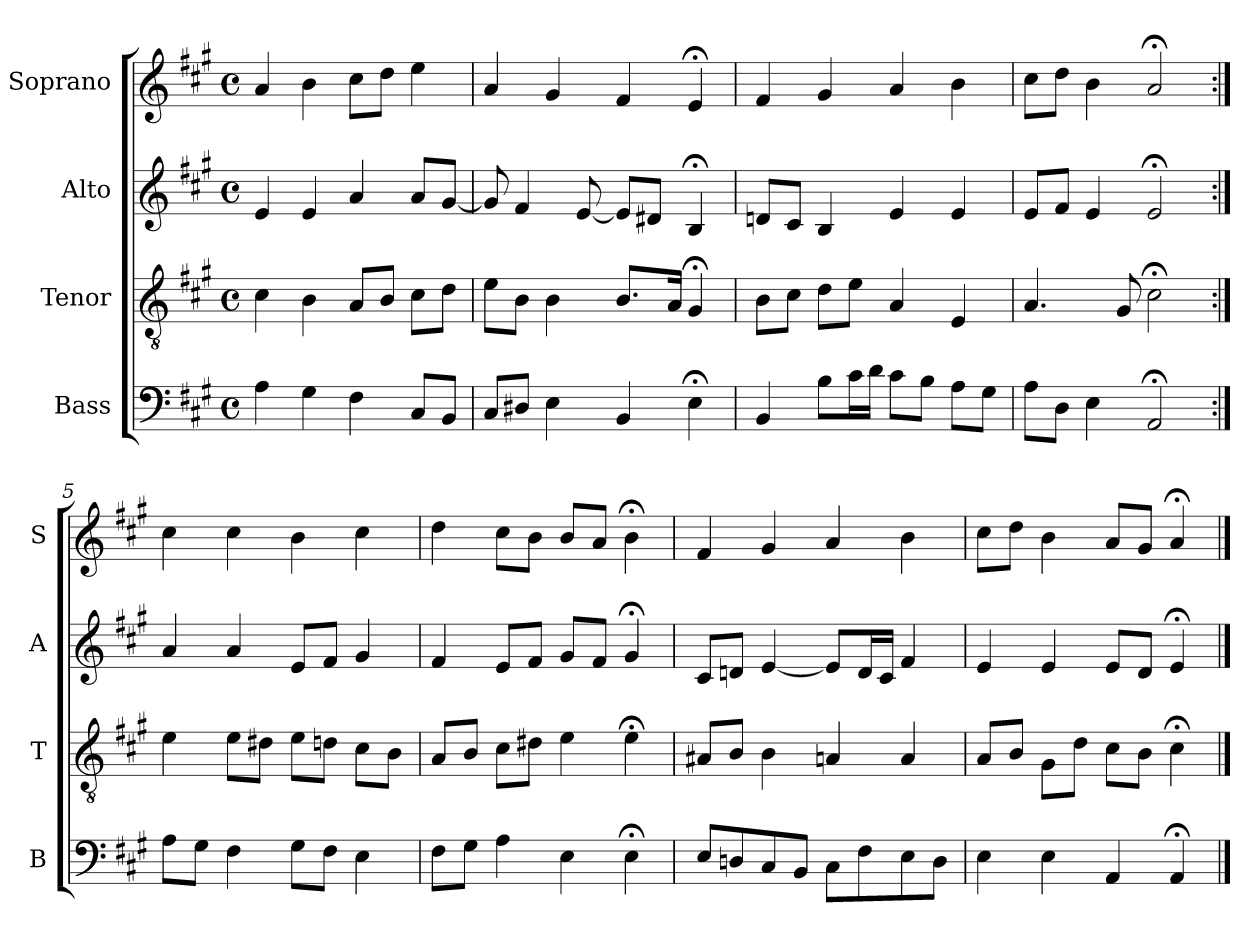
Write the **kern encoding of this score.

**kern	**kern	**kern	**kern
*part4	*part3	*part2	*part1
*staff4	*staff3	*staff2	*staff1
*I"Bass	*I"Tenor	*I"Alto	*I"Soprano
*I'B	*I'T	*I'A	*I'S
*clefF4	*clefGv2	*clefG2	*clefG2
*k[f#c#g#]	*k[f#c#g#]	*k[f#c#g#]	*k[f#c#g#]
*A:	*A:	*A:	*A:
*M4/4	*M4/4	*M4/4	*M4/4
*met(c)	*met(c)	*met(c)	*met(c)
*MM100	*MM100	*MM100	*MM100
=1	=1	=1	=1
4A	4c#	4e	4a
4G#	4B	4e	4b
4F#	8AL	4a	8cc#L
.	8BJ	.	8ddJ
8C#L	8c#L	8aL	4ee
8BBJ	8dJ	[8g#J	.
=2	=2	=2	=2
8C#L	8eL	8g#]	4a
8D#XJ	8BJ	4f#	.
4E	4B	.	4g#
.	.	[8e	.
4BB	8.BL	8eL]	4f#
.	.	8d#XJ	.
.	16AJk	.	.
4E;<	4G#;<	4B;<	4e;<
=3	=3	=3	=3
4BB	8BL	8dnL	4f#
.	8c#J	8c#J	.
8BL	8dL	4B	4g#
16c#L	8eJ	.	.
16dJJ	.	.	.
8c#L	4A	4e	4a
8BJ	.	.	.
8AL	4E	4e	4b
8G#J	.	.	.
=4	=4	=4	=4
8AL	4.A	8eL	8cc#L
8DJ	.	8f#J	8ddJ
4E	.	4e	4b
.	8G#	.	.
2AA;<	2c#;<	2e;<	2a;<
=5:|!	=5:|!	=5:|!	=5:|!
8AL	4e	4a	4cc#
8G#J	.	.	.
4F#	8eL	4a	4cc#
.	8d#XJ	.	.
8G#L	8eL	8eL	4b
8F#J	8dnJ	8f#J	.
4E	8c#L	4g#	4cc#
.	8BJ	.	.
=6	=6	=6	=6
8F#L	8AL	4f#	4dd
8G#J	8BJ	.	.
4A	8c#L	8eL	8cc#L
.	8d#XJ	8f#J	8bJ
4E	4e	8g#L	8bL
.	.	8f#J	8aJ
4E;<	4e;<	4g#;<	4b;<
=7	=7	=7	=7
8EL	8A#XL	8c#L	4f#
8Dn	8BJ	8dnJ	.
8C#	4B	[4e	4g#
8BBJ	.	.	.
8C#L	4An	8eL]	4a
8F#	.	16dL	.
.	.	16c#JJ	.
8E	4A	4f#	4b
8DJ	.	.	.
=8	=8	=8	=8
4E	8AL	4e	8cc#L
.	8BJ	.	8ddJ
4E	8G#L	4e	4b
.	8dJ	.	.
4AA	8c#L	8eL	8aL
.	8BJ	8dJ	8g#J
4AA;<	4c#;<	4e;<	4a;<
==	==	==	==
*-	*-	*-	*-
